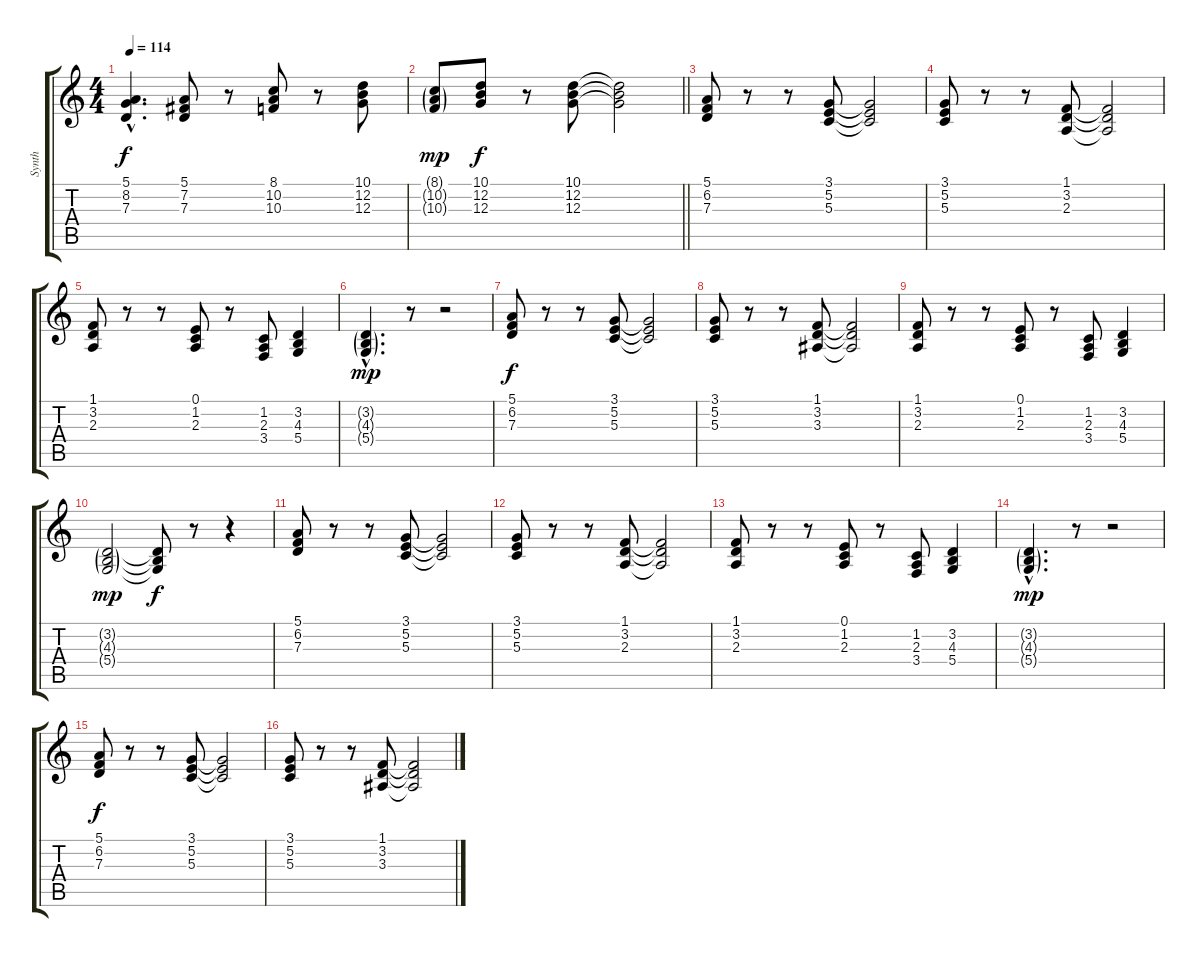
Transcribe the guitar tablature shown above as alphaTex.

\track ("Synth" "Synth") {instrument pad3polysynth}
\staff {score tabs}
\tuning (E4 B3 G3 D3 A2 E2) {hide}
\ts (4 4)
\tempo 114
\clef g2
\ks c
(5.1{hac} 8.2{hac} 7.3{hac}).4{d dy f} (5.1 7.2 7.3).8 r.8 (8.1 10.2 10.3).8 r.8 (10.1 12.2 12.3).8 |
\barLineRight lightlight
(8.1{g} 10.2{g} 10.3{g}).8{dy mp} (10.1 12.2 12.3).8{dy f} r.8 (10.1 12.2 12.3).8 (10.1{t} 12.2{t} 12.3{t}).2 |
(5.1 6.2 7.3).8 r.8 r.8 (3.1 5.2 5.3).8 (3.1{t} 5.2{t} 5.3{t}).2 |
(3.1 5.2 5.3).8 r.8 r.8 (1.1 3.2 2.3).8 (1.1{t} 3.2{t} 2.3{t}).2 |
(1.1 3.2 2.3).8 r.8 r.8 (0.1 1.2 2.3).8 r.8 (1.2 2.3 3.4).8 (3.2 4.3 5.4).4 |
(3.2{g hac} 4.3{g hac} 5.4{g hac}).4{d dy mp} r.8 r.2 |
(5.1 6.2 7.3).8{dy f} r.8 r.8 (3.1 5.2 5.3).8 (3.1{t} 5.2{t} 5.3{t}).2 |
(3.1 5.2 5.3).8 r.8 r.8 (1.1 3.2 3.3).8 (1.1{t} 3.2{t} 3.3{t}).2 |
(1.1 3.2 2.3).8 r.8 r.8 (0.1 1.2 2.3).8 r.8 (1.2 2.3 3.4).8 (3.2 4.3 5.4).4 |
(3.2{g} 4.3{g} 5.4{g}).2{dy mp} (3.2{t} 4.3{t} 5.4{t}).8{dy f} r.8 r.4 |
(5.1 6.2 7.3).8 r.8 r.8 (3.1 5.2 5.3).8 (3.1{t} 5.2{t} 5.3{t}).2 |
(3.1 5.2 5.3).8 r.8 r.8 (1.1 3.2 2.3).8 (1.1{t} 3.2{t} 2.3{t}).2 |
(1.1 3.2 2.3).8 r.8 r.8 (0.1 1.2 2.3).8 r.8 (1.2 2.3 3.4).8 (3.2 4.3 5.4).4 |
(3.2{g hac} 4.3{g hac} 5.4{g hac}).4{d dy mp} r.8 r.2 |
(5.1 6.2 7.3).8{dy f} r.8 r.8 (3.1 5.2 5.3).8 (3.1{t} 5.2{t} 5.3{t}).2 |
(3.1 5.2 5.3).8 r.8 r.8 (1.1 3.2 3.3).8 (1.1{t} 3.2{t} 3.3{t}).2
